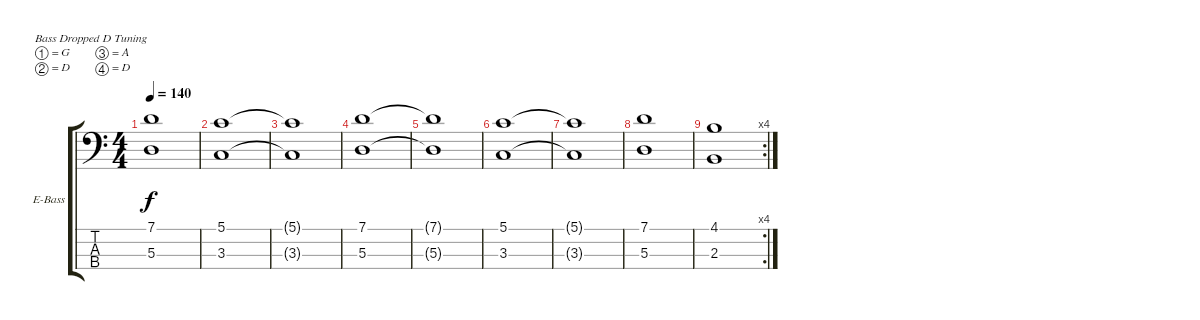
\defaultSystemsLayout 4
\bracketExtendMode groupsimilarinstruments
\firstSystemTrackNameOrientation horizontal
\otherSystemsTrackNameOrientation horizontal
\track ("Syth Bass" "E-Bass") {instrument electricbassfinger}
\staff {score tabs}
\tuning (G2 D2 A1 D1)
\ts (4 4)
\tempo 140
\clef f4
\ks c
(7.1{t} 5.3{t}).1{dy f} |
(3.3 5.1).1 |
(5.1{t} 3.3{t}).1 |
(5.3 7.1).1 |
(7.1{t} 5.3{t}).1 |
(3.3 5.1).1 |
(5.1{t} 3.3{t}).1 |
(5.3 7.1).1 |
\rc 4
(4.1 2.3).1
